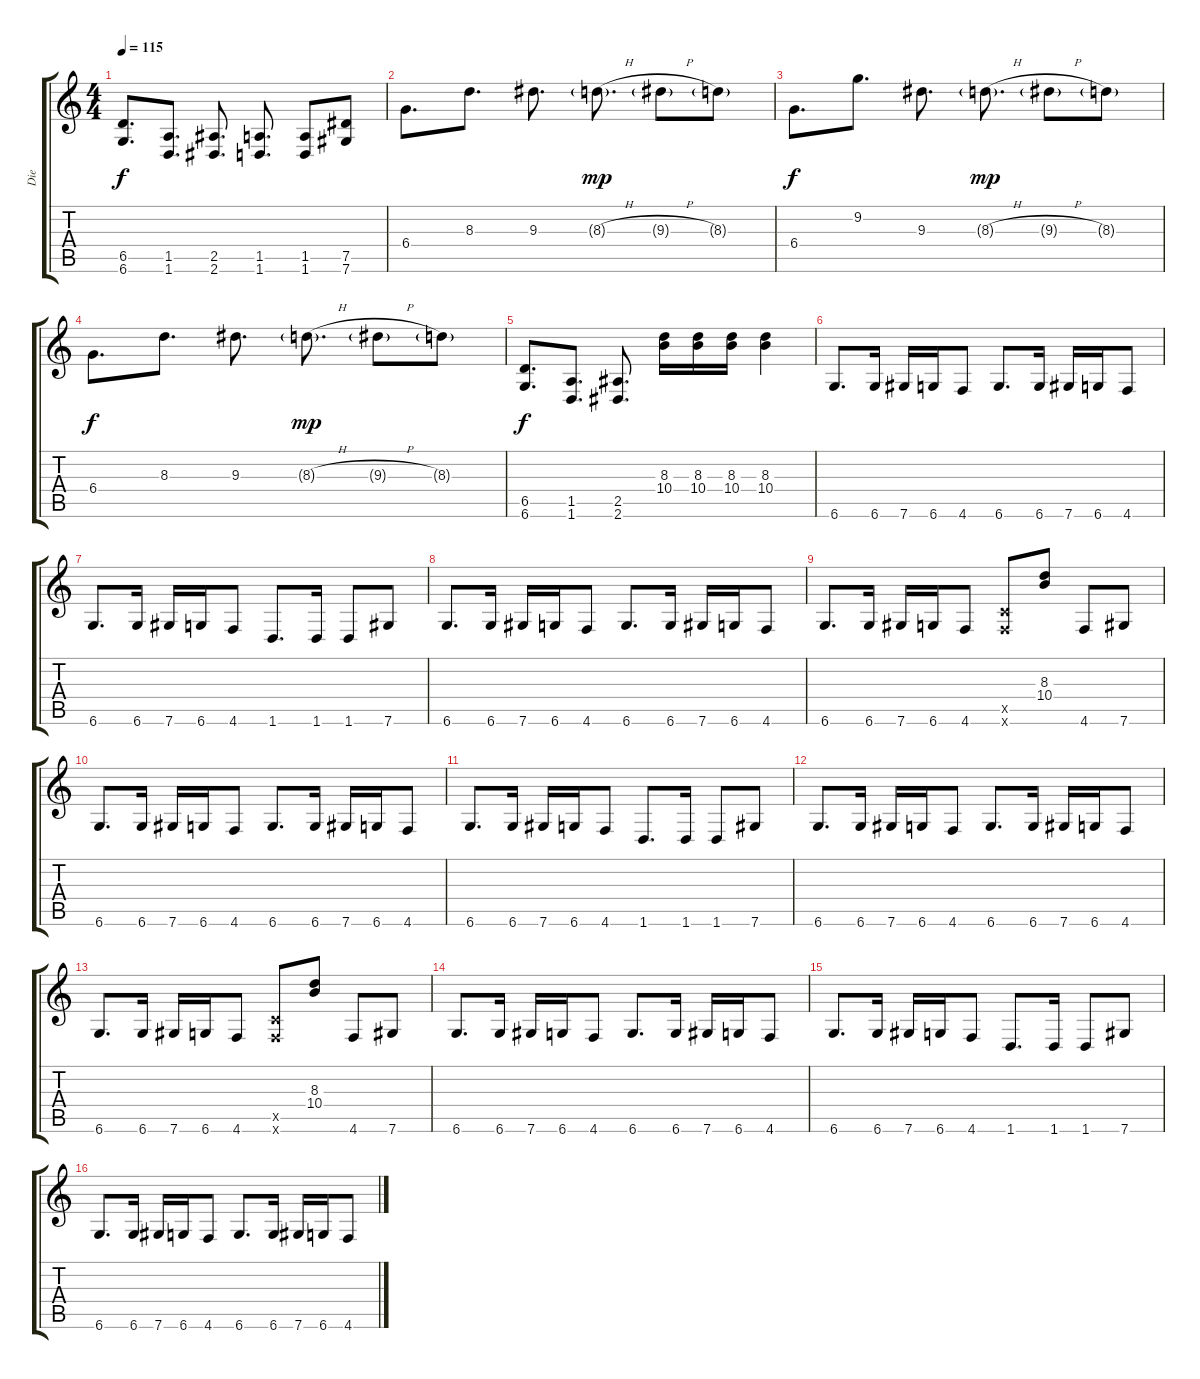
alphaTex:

\track ("Die" "Die") {instrument distortionguitar}
\staff {score tabs}
\tuning (Eb4 Bb3 Gb3 Db3 Ab2 Db2) {hide}
\ts (4 4)
\tempo 115
\clef g2
\ks c
(6.5 6.6).8{d dy f} (1.5 1.6).8{d} (2.5 2.6).8{d} (1.5 1.6).8{d} (1.5 1.6).8 (7.5 7.6).8 |
6.4.8{d} 8.3.8{d} 9.3.8{d} 8.3{h g}.8{d dy mp} 9.3{h g}.8 8.3{g}.8 |
6.4.8{d dy f} 9.2.8{d} 9.3.8{d} 8.3{h g}.8{d dy mp} 9.3{h g}.8 8.3{g}.8 |
6.4.8{d dy f} 8.3.8{d} 9.3.8{d} 8.3{h g}.8{d dy mp} 9.3{h g}.8 8.3{g}.8 |
(6.5 6.6).8{d dy f} (1.5 1.6).8{d} (2.5 2.6).8{d} (8.3 10.4).16 (8.3 10.4).16 (8.3 10.4).16 (8.3 10.4).4 |
6.6.8{d} 6.6.16 7.6.16 6.6.16 4.6.8 6.6.8{d} 6.6.16 7.6.16 6.6.16 4.6.8 |
6.6.8{d} 6.6.16 7.6.16 6.6.16 4.6.8 1.6.8{d} 1.6.16 1.6.8 7.6.8 |
6.6.8{d} 6.6.16 7.6.16 6.6.16 4.6.8 6.6.8{d} 6.6.16 7.6.16 6.6.16 4.6.8 |
6.6.8{d} 6.6.16 7.6.16 6.6.16 4.6.8 (4.5{x} 4.6{x}).8 (8.3 10.4).8 4.6.8 7.6.8 |
6.6.8{d} 6.6.16 7.6.16 6.6.16 4.6.8 6.6.8{d} 6.6.16 7.6.16 6.6.16 4.6.8 |
6.6.8{d} 6.6.16 7.6.16 6.6.16 4.6.8 1.6.8{d} 1.6.16 1.6.8 7.6.8 |
6.6.8{d} 6.6.16 7.6.16 6.6.16 4.6.8 6.6.8{d} 6.6.16 7.6.16 6.6.16 4.6.8 |
6.6.8{d} 6.6.16 7.6.16 6.6.16 4.6.8 (4.5{x} 4.6{x}).8 (8.3 10.4).8 4.6.8 7.6.8 |
6.6.8{d} 6.6.16 7.6.16 6.6.16 4.6.8 6.6.8{d} 6.6.16 7.6.16 6.6.16 4.6.8 |
6.6.8{d} 6.6.16 7.6.16 6.6.16 4.6.8 1.6.8{d} 1.6.16 1.6.8 7.6.8 |
6.6.8{d} 6.6.16 7.6.16 6.6.16 4.6.8 6.6.8{d} 6.6.16 7.6.16 6.6.16 4.6.8
